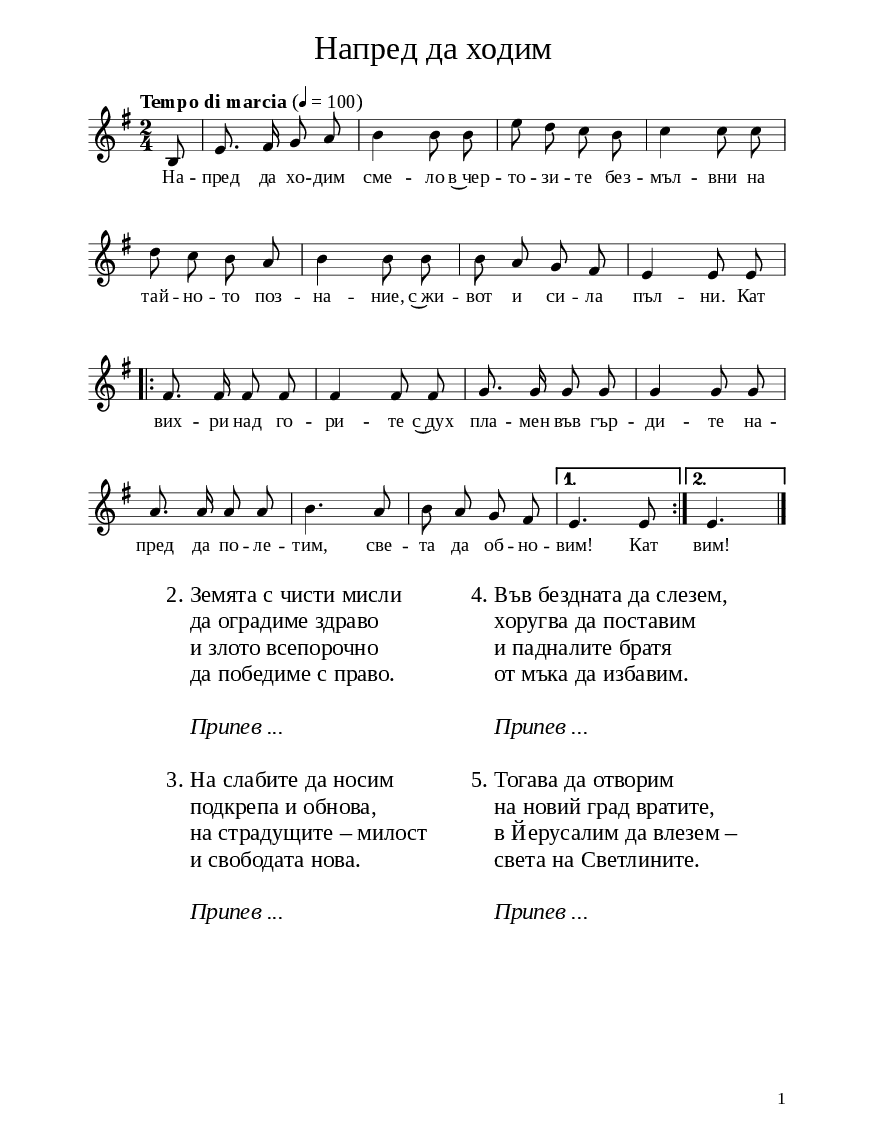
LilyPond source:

\version "2.24.4"

% include paper part and global functions
\include "include/globals.ily"

\bookpart {
  \label #'ref036
  \tocItem \markup "Напред да ходим"
  \include "include/bookpart-paper.ily"
  \score {
    \include "include/score-layout.ily"

    \new Voice \absolute {
      \clef treble
      \key e \minor
      \time 2/4
      \tempoFunc "Tempo di marcia" 4 "100"
      \autoBeamOff
      \partial 8


      b8 | e'8. fis'16 g'8 a' | b'4 b'8 b' | e''8 d'' c'' b' | c''4 c''8 c'' \break |
      d''8 c'' b' a' | b'4 b'8 b' | b'8 a' g' fis' | e'4 e'8 e' \break |
      \repeat volta 2 {
        fis'8. fis'16 fis'8 fis' |
        fis'4 fis'8 fis' |
        g'8. g'16 g'8 g' |
        g'4 g'8 g' | \break

        a'8.  a'16 a'8 a' |
        b'4. a'8 |
        b'8 a' g'  fis'8 |
      } \alternative {
        {  e'4. e'8 |}
        {e'4. \bar "|." \break }
      }
    }

    \addlyrics {
      На -- пред
      да хо -- дим сме -- ло в~чер -- то -- зи -- те
      без -- мъл -- вни на тай -- но -- то поз -- на --
      ние, с~жи -- вот и си -- ла пъл -- ни. Кат вих
      -- ри над го -- ри -- те с~дух пла -- мен във
      гър -- ди -- те на -- пред да по -- ле -- тим,
      све -- та да об -- но -- вим! Кат вим!}

      \header {
        title = \titleFunc #'ref_desc_2 "Напред да ходим " "Napred da hodim"
      }

      \midi{}

    } % score



    \markup \abs-fontsize #11 {
      \hspace #10
      \override #`(baseline-skip . ,bgCoupletBaselineSkip)
      \column {
        \line {  2. Земята с чисти мисли}

        \line {   "   "да оградиме здраво}

        \line {   "   "и злото всепорочно}

        \line {   "   "да победиме с право.}
        \line { "   "}

        \line { "   " \italic {Припев ... }}
        \line { "   "}


        \line {   3. На слабите да носим}

        \line {   "   "подкрепа и обнова,}

        \line {   "   "на страдущите – милост}

        \line {   "   "и свободата нова.}

        \line { "   "}
        \line { "   " \italic {Припев ...}}



      }

      \hspace #5
      \override #`(baseline-skip . ,bgCoupletBaselineSkip)
      \column {


        \line {  4. Във бездната да слезем,}

        \line {   "   "хоругва да поставим}

        \line {   "   "и падналите братя}

        \line {   "   "от мъка да избавим.}

        \line { "   "}
        \line { "   " \italic {Припев ...}}
        \line { "   " }

        \line {   5. Тогава да отворим}

        \line {   "   "на новий град вратите,}

        \line {   "   "в Йерусалим да влезем –}

        \line {   "   "света на Светлините.}
        \line { "   "}

        \line { "   " \italic  {Припев ...}}



      }

    } % markup

  } % bookpart
